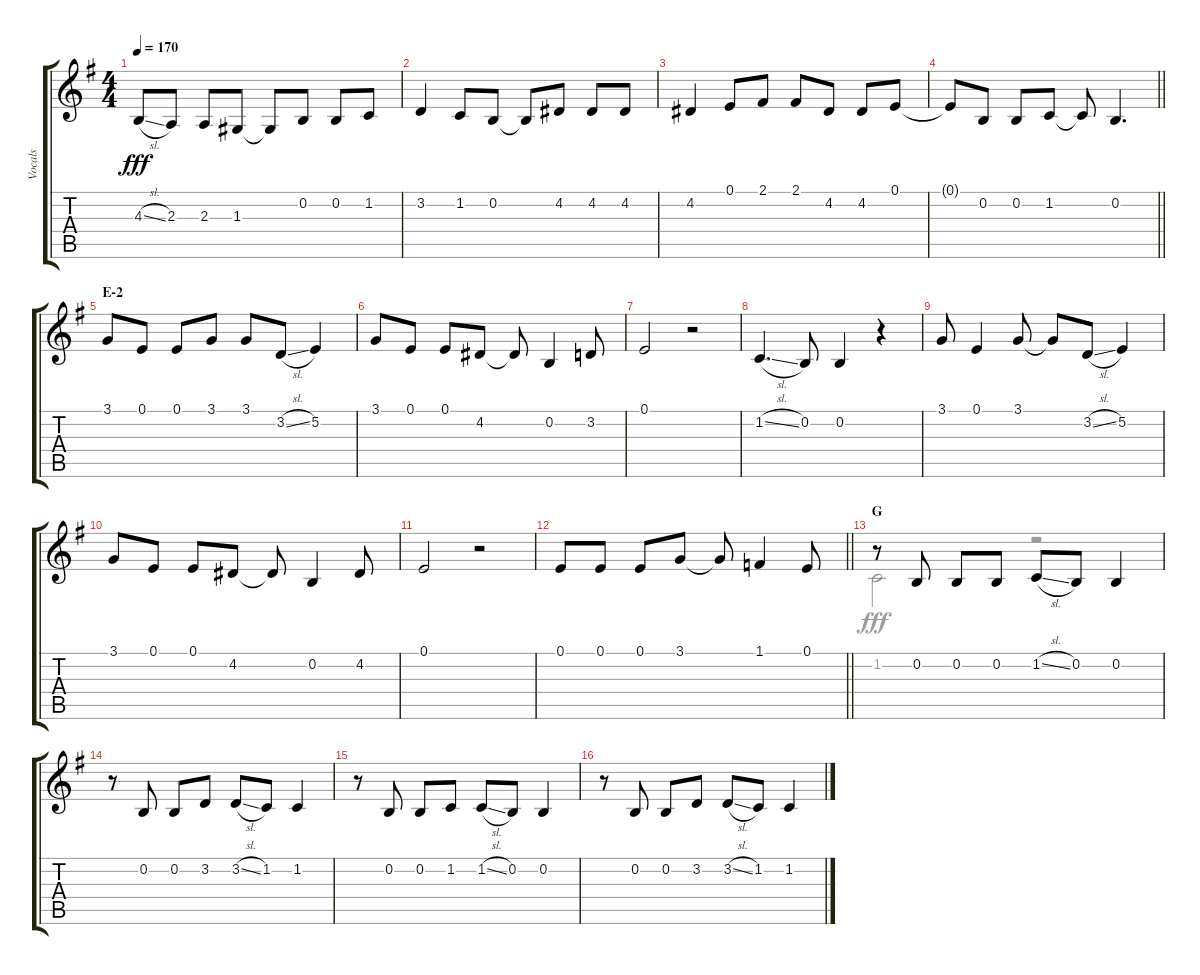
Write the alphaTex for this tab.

\track ("Vocals" "Vocals") {instrument voiceoohs}
\staff {score tabs}
\tuning (E4 B3 G3 D3 A2 E2) {hide}
\voice
\ts (4 4)
\tempo 170
\clef g2
\ks g
4.3{sl}.8{dy fff} 2.3.8 2.3.8 1.3.8 1.3{t}.8 0.2.8 0.2.8 1.2.8 |
3.2.4 1.2.8 0.2.8 0.2{t}.8 4.2.8 4.2.8 4.2.8 |
4.2.4 0.1.8 2.1.8 2.1.8 4.2.8 4.2.8 0.1.8 |
\barLineRight lightlight
0.1{t}.8 0.2.8 0.2.8 1.2.8 1.2{t}.8 0.2.4{d} |
\section ("" "E-2")
3.1.8 0.1.8 0.1.8 3.1.8 3.1.8 3.2{sl}.8 5.2.4 |
3.1.8 0.1.8 0.1.8 4.2.8 4.2{t}.8 0.2.4 3.2.8 |
0.1.2 r.2 |
1.2{sl}.4{d} 0.2.8 0.2.4 r.4 |
3.1.8 0.1.4 3.1.8 3.1{t}.8 3.2{sl}.8 5.2.4 |
3.1.8 0.1.8 0.1.8 4.2.8 4.2{t}.8 0.2.4 4.2.8 |
0.1.2 r.2 |
\barLineRight lightlight
0.1.8 0.1.8 0.1.8 3.1.8 3.1{t}.8 1.1.4 0.1.8 |
\section ("" "G")
r.8 0.2.8 0.2.8 0.2.8 1.2{sl}.8 0.2.8 0.2.4 |
r.8 0.2.8 0.2.8 3.2.8 3.2{sl}.8 1.2.8 1.2.4 |
r.8 0.2.8 0.2.8 1.2.8 1.2{sl}.8 0.2.8 0.2.4 |
r.8 0.2.8 0.2.8 3.2.8 3.2{sl}.8 1.2.8 1.2.4
\voice
\clef g2
\ottava regular
\simile none
\ks g
|
|
|
\barLineRight lightlight
|
|
|
|
|
|
|
|
\barLineRight lightlight
|
1.2.2 r.2 |
|
|
